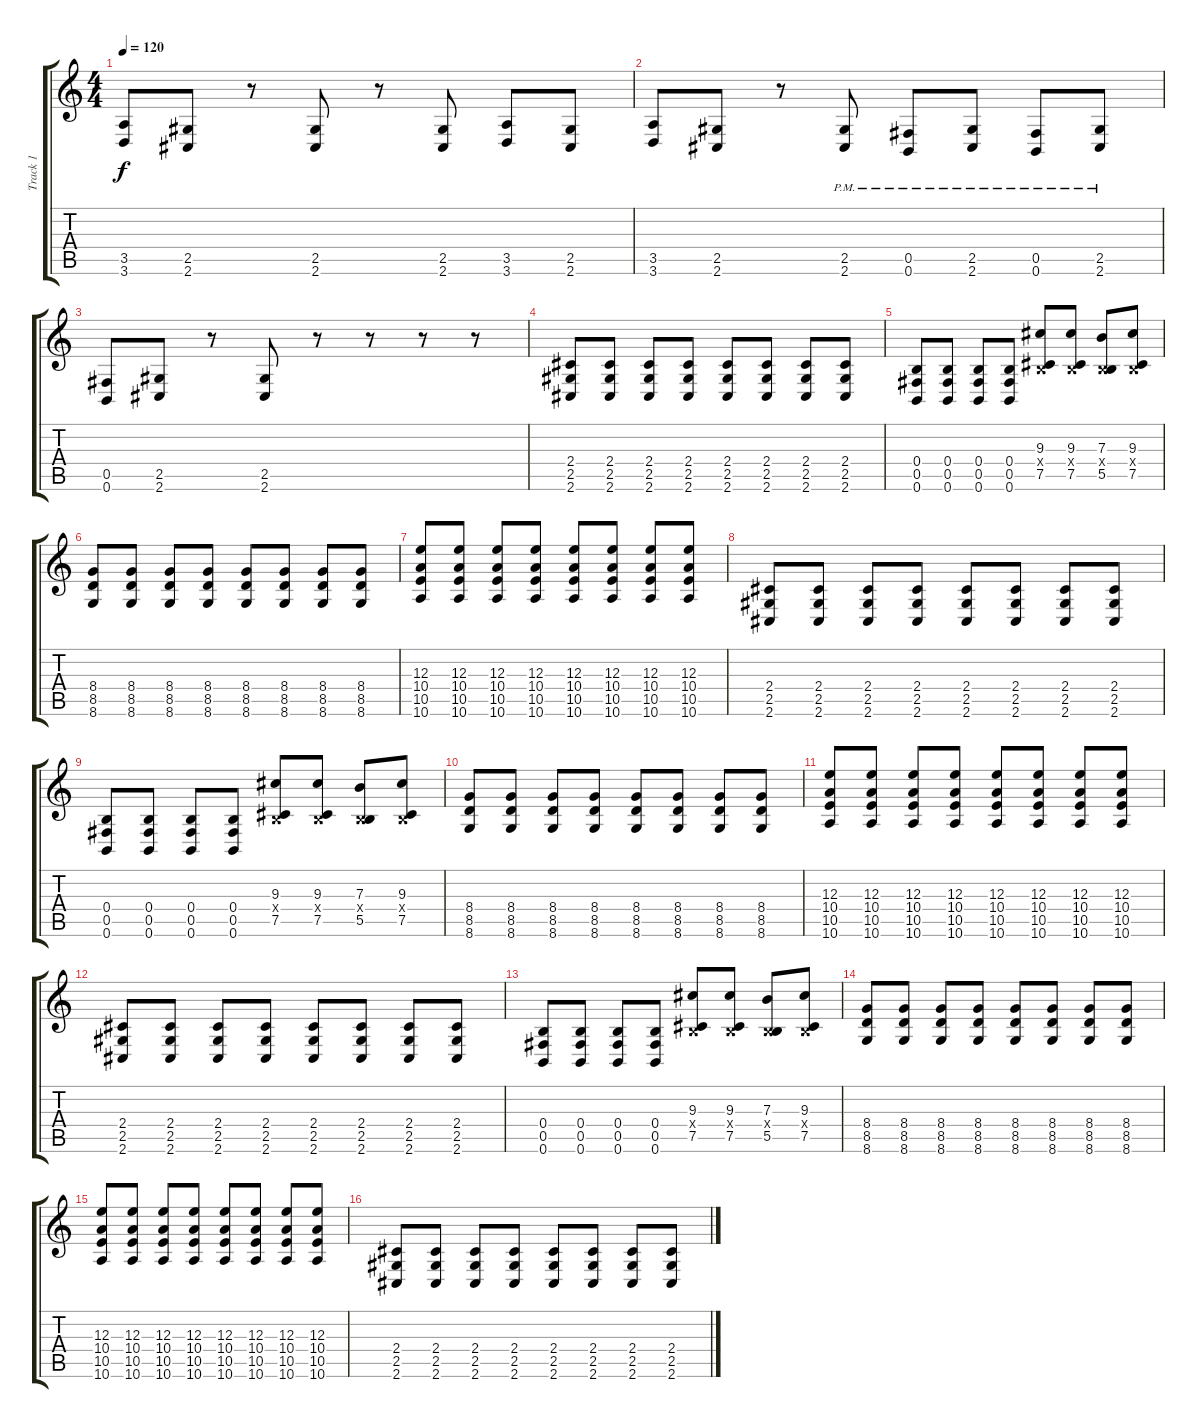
\track ("Track 1" "Track 1") {instrument distortionguitar}
\staff {score tabs}
\tuning (Db4 Ab3 E3 B2 Gb2 B1) {hide}
\ts (4 4)
\tempo 120
\clef g2
\ks c
(3.5 3.6).8{dy f} (2.5 2.6).8 r.8 (2.5 2.6).8 r.8 (2.5 2.6).8 (3.5 3.6).8 (2.5 2.6).8 |
(3.5 3.6).8 (2.5 2.6).8 r.8 (2.5 2.6{pm}).8 (0.5 0.6{pm}).8 (2.5 2.6{pm}).8 (0.5 0.6{pm}).8 (2.5 2.6{pm}).8 |
(0.5 0.6).8 (2.5 2.6).8 r.8 (2.5 2.6).8 r.8 r.8 r.8 r.8 |
(2.4 2.5 2.6).8 (2.4 2.5 2.6).8 (2.4 2.5 2.6).8 (2.4 2.5 2.6).8 (2.4 2.5 2.6).8 (2.4 2.5 2.6).8 (2.4 2.5 2.6).8 (2.4 2.5 2.6).8 |
(0.4 0.5 0.6).8 (0.4 0.5 0.6).8 (0.4 0.5 0.6).8 (0.4 0.5 0.6).8 (9.3 0.4{x} 7.5).8 (9.3 0.4{x} 7.5).8 (7.3 0.4{x} 5.5).8 (9.3 0.4{x} 7.5).8 |
(8.4 8.5 8.6).8 (8.4 8.5 8.6).8 (8.4 8.5 8.6).8 (8.4 8.5 8.6).8 (8.4 8.5 8.6).8 (8.4 8.5 8.6).8 (8.4 8.5 8.6).8 (8.4 8.5 8.6).8 |
(12.3 10.4 10.5 10.6).8 (12.3 10.4 10.5 10.6).8 (12.3 10.4 10.5 10.6).8 (12.3 10.4 10.5 10.6).8 (12.3 10.4 10.5 10.6).8 (12.3 10.4 10.5 10.6).8 (12.3 10.4 10.5 10.6).8 (12.3 10.4 10.5 10.6).8 |
(2.4 2.5 2.6).8 (2.4 2.5 2.6).8 (2.4 2.5 2.6).8 (2.4 2.5 2.6).8 (2.4 2.5 2.6).8 (2.4 2.5 2.6).8 (2.4 2.5 2.6).8 (2.4 2.5 2.6).8 |
(0.4 0.5 0.6).8 (0.4 0.5 0.6).8 (0.4 0.5 0.6).8 (0.4 0.5 0.6).8 (9.3 0.4{x} 7.5).8 (9.3 0.4{x} 7.5).8 (7.3 0.4{x} 5.5).8 (9.3 0.4{x} 7.5).8 |
(8.4 8.5 8.6).8 (8.4 8.5 8.6).8 (8.4 8.5 8.6).8 (8.4 8.5 8.6).8 (8.4 8.5 8.6).8 (8.4 8.5 8.6).8 (8.4 8.5 8.6).8 (8.4 8.5 8.6).8 |
(12.3 10.4 10.5 10.6).8 (12.3 10.4 10.5 10.6).8 (12.3 10.4 10.5 10.6).8 (12.3 10.4 10.5 10.6).8 (12.3 10.4 10.5 10.6).8 (12.3 10.4 10.5 10.6).8 (12.3 10.4 10.5 10.6).8 (12.3 10.4 10.5 10.6).8 |
(2.4 2.5 2.6).8 (2.4 2.5 2.6).8 (2.4 2.5 2.6).8 (2.4 2.5 2.6).8 (2.4 2.5 2.6).8 (2.4 2.5 2.6).8 (2.4 2.5 2.6).8 (2.4 2.5 2.6).8 |
(0.4 0.5 0.6).8 (0.4 0.5 0.6).8 (0.4 0.5 0.6).8 (0.4 0.5 0.6).8 (9.3 0.4{x} 7.5).8 (9.3 0.4{x} 7.5).8 (7.3 0.4{x} 5.5).8 (9.3 0.4{x} 7.5).8 |
(8.4 8.5 8.6).8 (8.4 8.5 8.6).8 (8.4 8.5 8.6).8 (8.4 8.5 8.6).8 (8.4 8.5 8.6).8 (8.4 8.5 8.6).8 (8.4 8.5 8.6).8 (8.4 8.5 8.6).8 |
(12.3 10.4 10.5 10.6).8 (12.3 10.4 10.5 10.6).8 (12.3 10.4 10.5 10.6).8 (12.3 10.4 10.5 10.6).8 (12.3 10.4 10.5 10.6).8 (12.3 10.4 10.5 10.6).8 (12.3 10.4 10.5 10.6).8 (12.3 10.4 10.5 10.6).8 |
(2.4 2.5 2.6).8 (2.4 2.5 2.6).8 (2.4 2.5 2.6).8 (2.4 2.5 2.6).8 (2.4 2.5 2.6).8 (2.4 2.5 2.6).8 (2.4 2.5 2.6).8 (2.4 2.5 2.6).8
